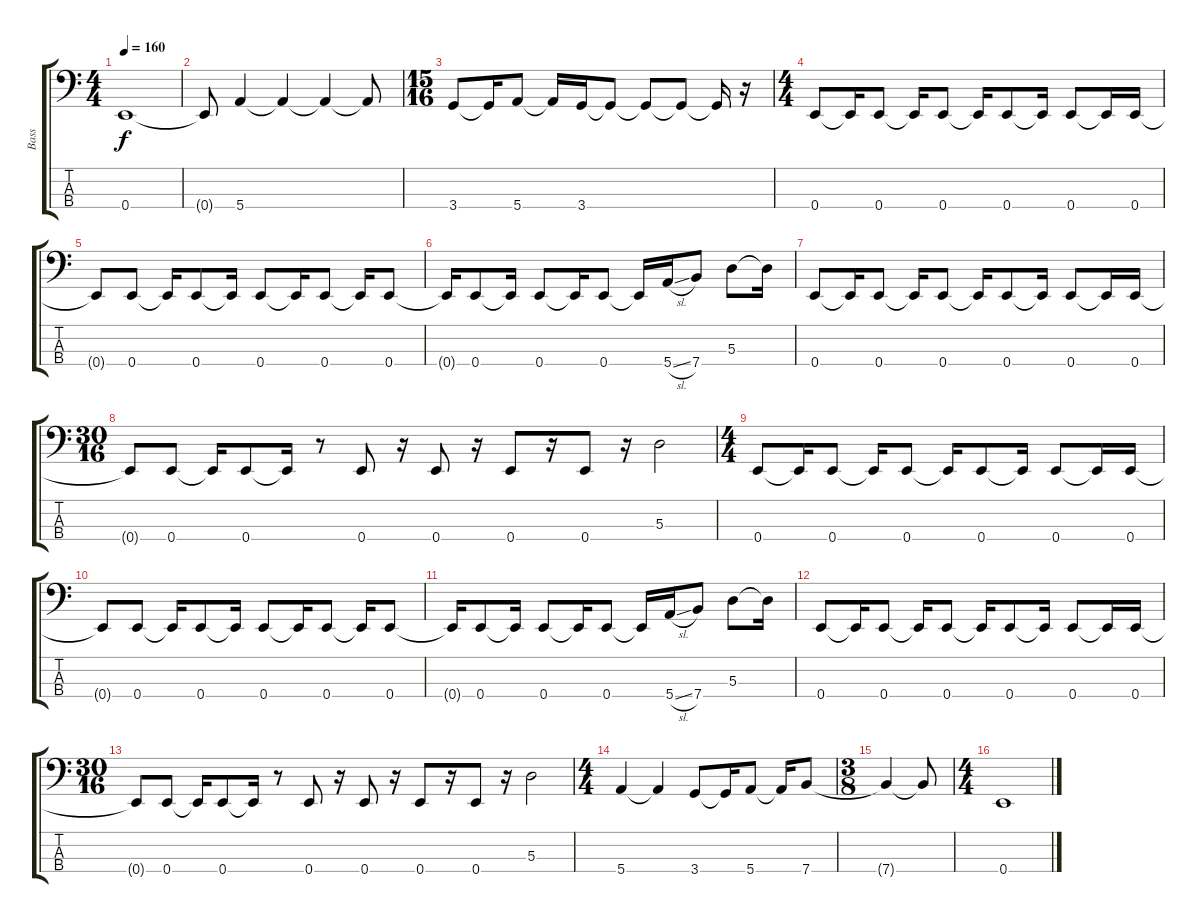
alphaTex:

\track ("Bass" "Bass") {instrument electricbassfinger}
\staff {score tabs}
\tuning (G2 D2 A1 E1) {hide}
\ts (4 4)
\tempo 160
\clef f4
\ks c
0.4.1{dy f} |
0.4{t}.8 5.4.4 5.4{t}.4 5.4{t}.4 5.4{t}.8 |
\ts (15 16)
3.4.8 3.4{t}.16 5.4.8 5.4{t}.16 3.4.16 3.4{t}.8 3.4{t}.8 3.4{t}.8 3.4{t}.16 r.16 |
\ts (4 4)
0.4.8 0.4{t}.16 0.4.8 0.4{t}.16 0.4.8 0.4{t}.16 0.4.8 0.4{t}.16 0.4.8 0.4{t}.16 0.4.16 |
0.4{t}.8 0.4.8 0.4{t}.16 0.4.8 0.4{t}.16 0.4.8 0.4{t}.16 0.4.8 0.4{t}.16 0.4.8 |
0.4{t}.16 0.4.8 0.4{t}.16 0.4.8 0.4{t}.16 0.4.8 0.4{t}.16 5.4{sl}.16 7.4.8 5.3.8 5.3{t}.16 |
0.4.8 0.4{t}.16 0.4.8 0.4{t}.16 0.4.8 0.4{t}.16 0.4.8 0.4{t}.16 0.4.8 0.4{t}.16 0.4.16 |
\ts (30 16)
0.4{t}.8 0.4.8 0.4{t}.16 0.4.8 0.4{t}.16 r.8 0.4.8 r.16 0.4.8 r.16 0.4.8 r.16 0.4.8 r.16 5.3.2 |
\ts (4 4)
0.4.8 0.4{t}.16 0.4.8 0.4{t}.16 0.4.8 0.4{t}.16 0.4.8 0.4{t}.16 0.4.8 0.4{t}.16 0.4.16 |
0.4{t}.8 0.4.8 0.4{t}.16 0.4.8 0.4{t}.16 0.4.8 0.4{t}.16 0.4.8 0.4{t}.16 0.4.8 |
0.4{t}.16 0.4.8 0.4{t}.16 0.4.8 0.4{t}.16 0.4.8 0.4{t}.16 5.4{sl}.16 7.4.8 5.3.8 5.3{t}.16 |
0.4.8 0.4{t}.16 0.4.8 0.4{t}.16 0.4.8 0.4{t}.16 0.4.8 0.4{t}.16 0.4.8 0.4{t}.16 0.4.16 |
\ts (30 16)
0.4{t}.8 0.4.8 0.4{t}.16 0.4.8 0.4{t}.16 r.8 0.4.8 r.16 0.4.8 r.16 0.4.8 r.16 0.4.8 r.16 5.3.2 |
\ts (4 4)
5.4.4 5.4{t}.4 3.4.8 3.4{t}.16 5.4.8 5.4{t}.16 7.4.8 |
\ts (3 8)
7.4{t}.4 7.4{t}.8 |
\ts (4 4)
0.4.1
